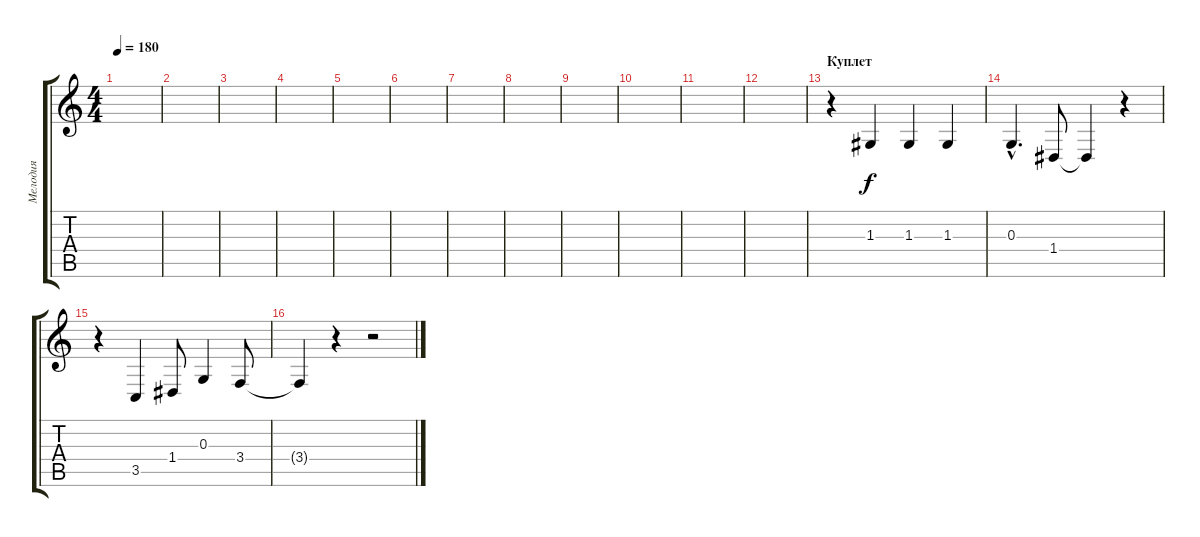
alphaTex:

\track ("Мелодия" "Мелодия") {instrument choiraahs}
\staff {score tabs}
\tuning (E4 B3 G3 D3 A2 E2) {hide}
\ts (4 4)
\tempo 180
\clef g2
\ks c
|
|
|
|
|
|
|
|
|
|
|
|
\section ("" "Куплет")
r.4 1.3.4 1.3.4 1.3.4 |
0.3{hac}.4{d} 1.4.8 1.4{t}.4 r.4 |
r.4 3.5.4 1.4.8 0.3.4 3.4.8 |
3.4{t}.4 r.4 r.2
